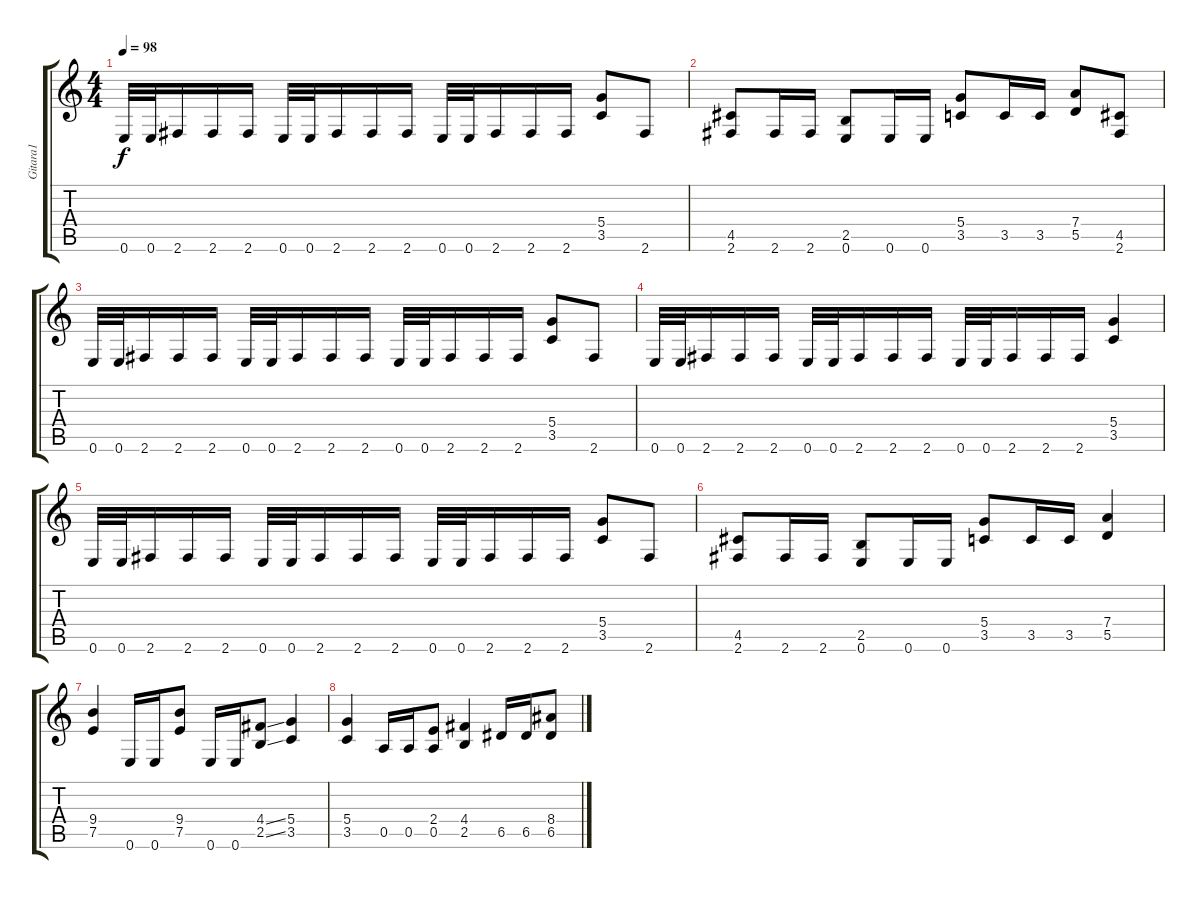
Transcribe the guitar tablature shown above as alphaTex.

\track ("Gitara1" "Gitara1") {instrument distortionguitar}
\staff {score tabs}
\tuning (E4 B3 G3 D3 A2 E2) {hide}
\ts (4 4)
\tempo 98
\clef g2
\ks c
0.6.32{dy f} 0.6.32 2.6.16 2.6.16 2.6.16 0.6.32 0.6.32 2.6.16 2.6.16 2.6.16 0.6.32 0.6.32 2.6.16 2.6.16 2.6.16 (5.4 3.5).8 2.6.8 |
(4.5 2.6).8 2.6.16 2.6.16 (2.5 0.6).8 0.6.16 0.6.16 (5.4 3.5).8 3.5.16 3.5.16 (7.4 5.5).8 (4.5 2.6).8 |
0.6.32 0.6.32 2.6.16 2.6.16 2.6.16 0.6.32 0.6.32 2.6.16 2.6.16 2.6.16 0.6.32 0.6.32 2.6.16 2.6.16 2.6.16 (5.4 3.5).8 2.6.8 |
0.6.32 0.6.32 2.6.16 2.6.16 2.6.16 0.6.32 0.6.32 2.6.16 2.6.16 2.6.16 0.6.32 0.6.32 2.6.16 2.6.16 2.6.16 (5.4 3.5).4 |
0.6.32 0.6.32 2.6.16 2.6.16 2.6.16 0.6.32 0.6.32 2.6.16 2.6.16 2.6.16 0.6.32 0.6.32 2.6.16 2.6.16 2.6.16 (5.4 3.5).8 2.6.8 |
(4.5 2.6).8 2.6.16 2.6.16 (2.5 0.6).8 0.6.16 0.6.16 (5.4 3.5).8 3.5.16 3.5.16 (7.4 5.5).4 |
(9.4 7.5).4 0.6.16 0.6.16 (9.4 7.5).8 0.6.16 0.6.16 (4.4{ss} 2.5{ss}).8 (5.4 3.5).4 |
(5.4 3.5).4 0.5.16 0.5.16 (2.4 0.5).8 (4.4 2.5).4 6.5.16 6.5.16 (8.4 6.5).8
